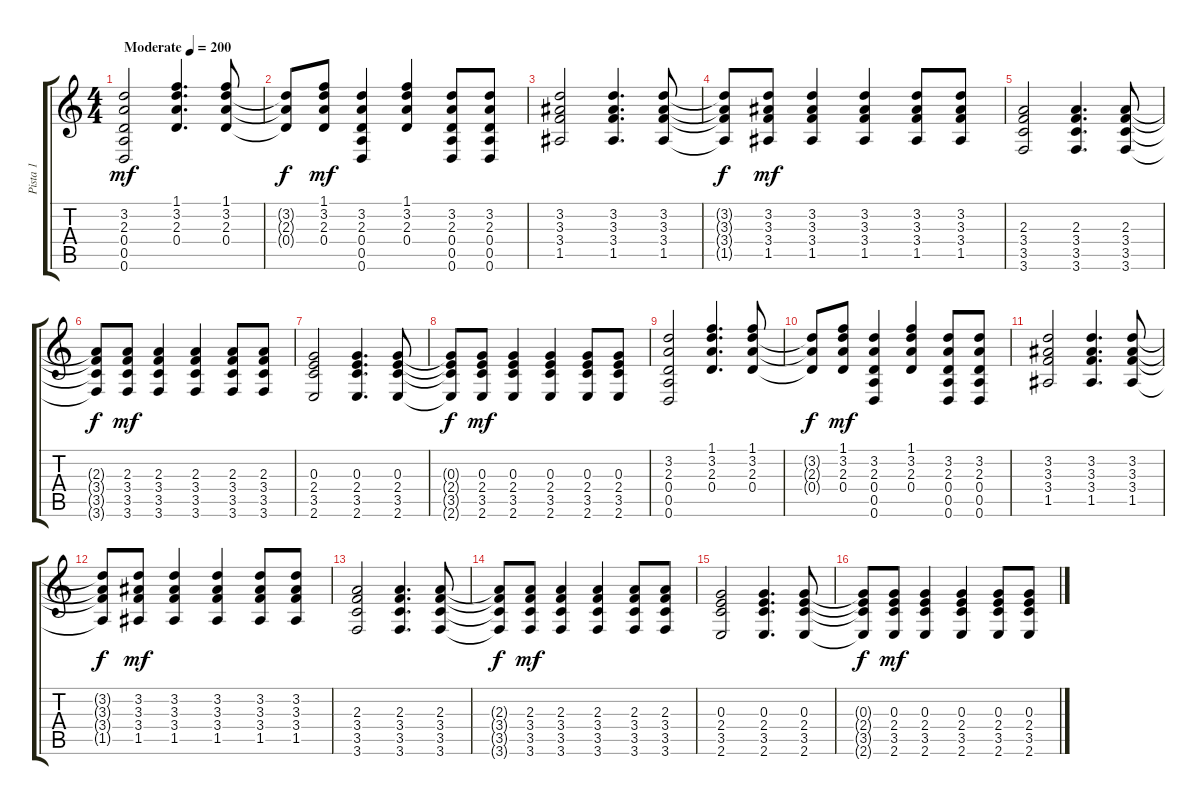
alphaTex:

\track ("Pista 1" "Pista 1") {instrument acousticguitarsteel}
\staff {score tabs}
\tuning (E4 B3 G3 D3 A2 D2) {hide}
\ts (4 4)
\tempo (200 "Moderate")
\clef g2
\ks c
(3.2 2.3 0.4 0.5 0.6).2{dy mf balance 3 instrument acousticguitarsteel} (1.1 3.2 2.3 0.4).4{d} (1.1 3.2 2.3 0.4).8 |
(3.2{t} 2.3{t} 0.4{t}).8{dy f} (1.1 3.2 2.3 0.4).8{dy mf} (3.2 2.3 0.4 0.5 0.6).4 (1.1 3.2 2.3 0.4).4 (3.2 2.3 0.4 0.5 0.6).8 (3.2 2.3 0.4 0.5 0.6).8 |
(3.2 3.3 3.4 1.5).2 (3.2 3.3 3.4 1.5).4{d} (3.2 3.3 3.4 1.5).8 |
(3.2{t} 3.3{t} 3.4{t} 1.5{t}).8{dy f} (3.2 3.3 3.4 1.5).8{dy mf} (3.2 3.3 3.4 1.5).4 (3.2 3.3 3.4 1.5).4 (3.2 3.3 3.4 1.5).8 (3.2 3.3 3.4 1.5).8 |
(2.3 3.4 3.5 3.6).2 (2.3 3.4 3.5 3.6).4{d} (2.3 3.4 3.5 3.6).8 |
(2.3{t} 3.4{t} 3.5{t} 3.6{t}).8{dy f} (2.3 3.4 3.5 3.6).8{dy mf} (2.3 3.4 3.5 3.6).4 (2.3 3.4 3.5 3.6).4 (2.3 3.4 3.5 3.6).8 (2.3 3.4 3.5 3.6).8 |
(0.3 2.4 3.5 2.6).2 (0.3 2.4 3.5 2.6).4{d} (0.3 2.4 3.5 2.6).8 |
(0.3{t} 2.4{t} 3.5{t} 2.6{t}).8{dy f} (0.3 2.4 3.5 2.6).8{dy mf} (0.3 2.4 3.5 2.6).4 (0.3 2.4 3.5 2.6).4 (0.3 2.4 3.5 2.6).8 (0.3 2.4 3.5 2.6).8 |
(3.2 2.3 0.4 0.5 0.6).2 (1.1 3.2 2.3 0.4).4{d} (1.1 3.2 2.3 0.4).8 |
(3.2{t} 2.3{t} 0.4{t}).8{dy f} (1.1 3.2 2.3 0.4).8{dy mf} (3.2 2.3 0.4 0.5 0.6).4 (1.1 3.2 2.3 0.4).4 (3.2 2.3 0.4 0.5 0.6).8 (3.2 2.3 0.4 0.5 0.6).8 |
(3.2 3.3 3.4 1.5).2 (3.2 3.3 3.4 1.5).4{d} (3.2 3.3 3.4 1.5).8 |
(3.2{t} 3.3{t} 3.4{t} 1.5{t}).8{dy f} (3.2 3.3 3.4 1.5).8{dy mf} (3.2 3.3 3.4 1.5).4 (3.2 3.3 3.4 1.5).4 (3.2 3.3 3.4 1.5).8 (3.2 3.3 3.4 1.5).8 |
(2.3 3.4 3.5 3.6).2 (2.3 3.4 3.5 3.6).4{d} (2.3 3.4 3.5 3.6).8 |
(2.3{t} 3.4{t} 3.5{t} 3.6{t}).8{dy f} (2.3 3.4 3.5 3.6).8{dy mf} (2.3 3.4 3.5 3.6).4 (2.3 3.4 3.5 3.6).4 (2.3 3.4 3.5 3.6).8 (2.3 3.4 3.5 3.6).8 |
(0.3 2.4 3.5 2.6).2 (0.3 2.4 3.5 2.6).4{d} (0.3 2.4 3.5 2.6).8 |
(0.3{t} 2.4{t} 3.5{t} 2.6{t}).8{dy f} (0.3 2.4 3.5 2.6).8{dy mf} (0.3 2.4 3.5 2.6).4 (0.3 2.4 3.5 2.6).4 (0.3 2.4 3.5 2.6).8 (0.3 2.4 3.5 2.6).8
